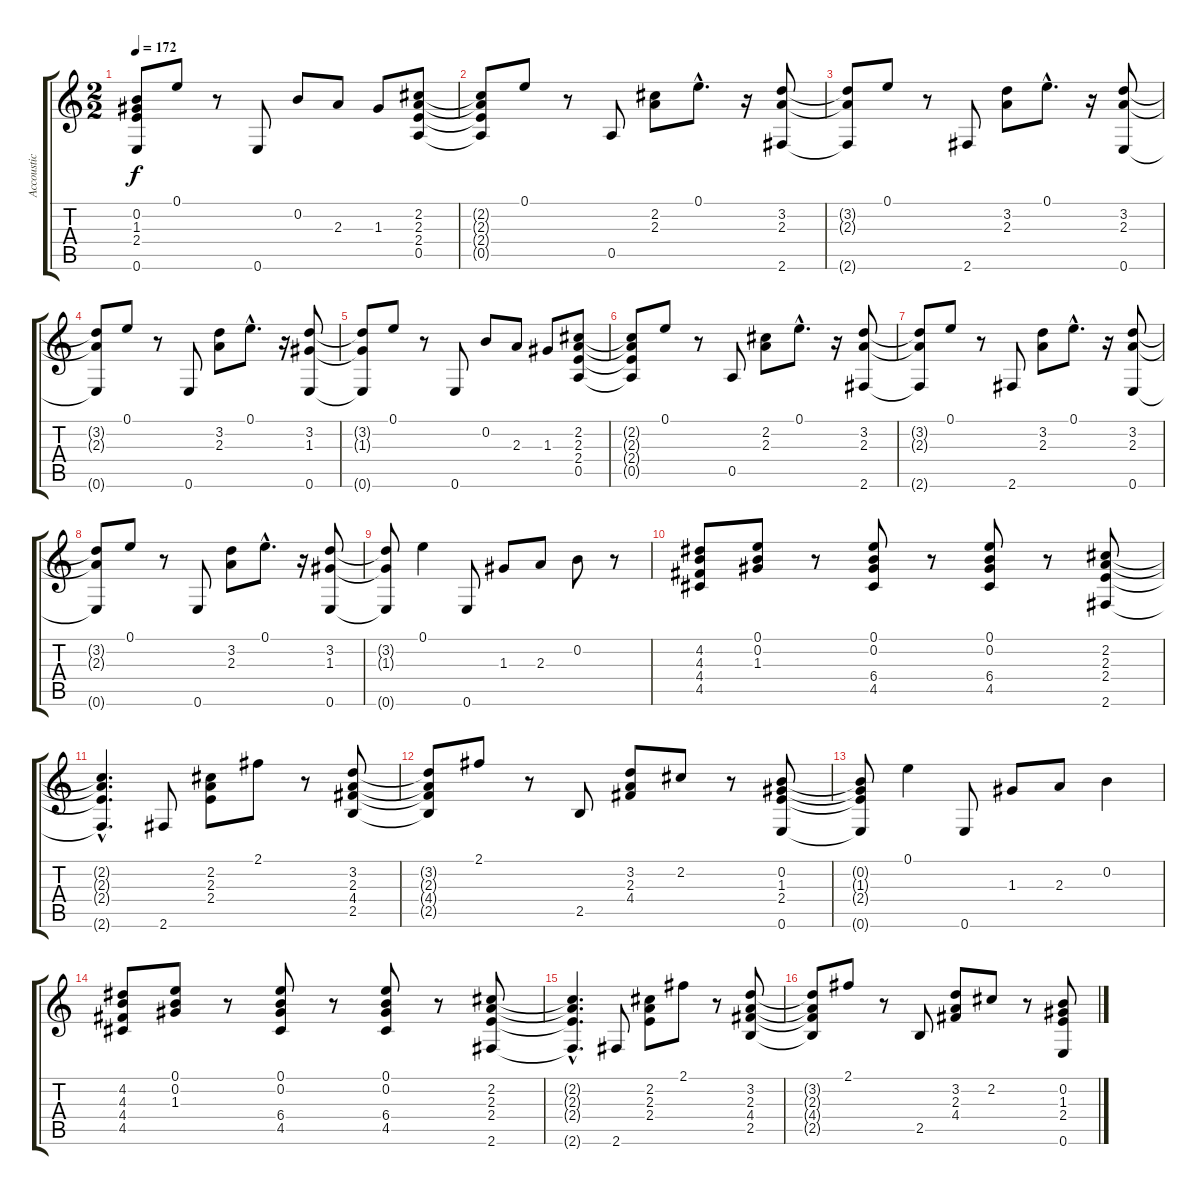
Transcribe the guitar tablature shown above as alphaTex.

\track ("Accoustic Guitar" "Accoustic ") {instrument acousticguitarnylon}
\staff {score tabs}
\tuning (E4 B3 G3 D3 A2 E2) {hide}
\ts (2 2)
\tempo 172
\clef g2
\ks c
(0.2{t} 1.3{t} 2.4{t} 0.6{t}).8{dy f} 0.1.8 r.8 0.6.8 0.2.8 2.3.8 1.3.8 (2.2 2.3 2.4 0.5).8 |
(2.2{t} 2.3{t} 2.4{t} 0.5{t}).8 0.1.8 r.8 0.5.8 (2.2 2.3).8 0.1{hac}.8{d} r.16 (3.2 2.3 2.6).8 |
(3.2{t} 2.3{t} 2.6{t}).8 0.1.8 r.8 2.6.8 (3.2 2.3).8 0.1{hac}.8{d} r.16 (3.2 2.3 0.6).8 |
(3.2{t} 2.3{t} 0.6{t}).8 0.1.8 r.8 0.6.8 (3.2 2.3).8 0.1{hac}.8{d} r.16 (3.2 1.3 0.6).8 |
(3.2{t} 1.3{t} 0.6{t}).8 0.1.8 r.8 0.6.8 0.2.8 2.3.8 1.3.8 (2.2 2.3 2.4 0.5).8 |
(2.2{t} 2.3{t} 2.4{t} 0.5{t}).8 0.1.8 r.8 0.5.8 (2.2 2.3).8 0.1{hac}.8{d} r.16 (3.2 2.3 2.6).8 |
(3.2{t} 2.3{t} 2.6{t}).8 0.1.8 r.8 2.6.8 (3.2 2.3).8 0.1{hac}.8{d} r.16 (3.2 2.3 0.6).8 |
(3.2{t} 2.3{t} 0.6{t}).8 0.1.8 r.8 0.6.8 (3.2 2.3).8 0.1{hac}.8{d} r.16 (3.2 1.3 0.6).8 |
(3.2{t} 1.3{t} 0.6{t}).8 0.1.4 0.6.8 1.3.8 2.3.8 0.2.8 r.8 |
(4.2 4.3 4.4 4.5).8 (0.1 0.2 1.3).8 r.8 (0.1 0.2 6.4 4.5).8 r.8 (0.1 0.2 6.4 4.5).8 r.8 (2.2 2.3 2.4 2.6).8 |
(2.2{hac t} 2.3{hac t} 2.4{hac t} 2.6{hac t}).4{d} 2.6.8 (2.2 2.3 2.4).8 2.1.8 r.8 (3.2 2.3 4.4 2.5).8 |
(3.2{t} 2.3{t} 4.4{t} 2.5{t}).8 2.1.8 r.8 2.5.8 (3.2 2.3 4.4).8 2.2.8 r.8 (0.2 1.3 2.4 0.6).8 |
(0.2{t} 1.3{t} 2.4{t} 0.6{t}).8 0.1.4 0.6.8 1.3.8 2.3.8 0.2.4 |
(4.2 4.3 4.4 4.5).8 (0.1 0.2 1.3).8 r.8 (0.1 0.2 6.4 4.5).8 r.8 (0.1 0.2 6.4 4.5).8 r.8 (2.2 2.3 2.4 2.6).8 |
(2.2{hac t} 2.3{hac t} 2.4{hac t} 2.6{hac t}).4{d} 2.6.8 (2.2 2.3 2.4).8 2.1.8 r.8 (3.2 2.3 4.4 2.5).8 |
(3.2{t} 2.3{t} 4.4{t} 2.5{t}).8 2.1.8 r.8 2.5.8 (3.2 2.3 4.4).8 2.2.8 r.8 (0.2 1.3 2.4 0.6).8
